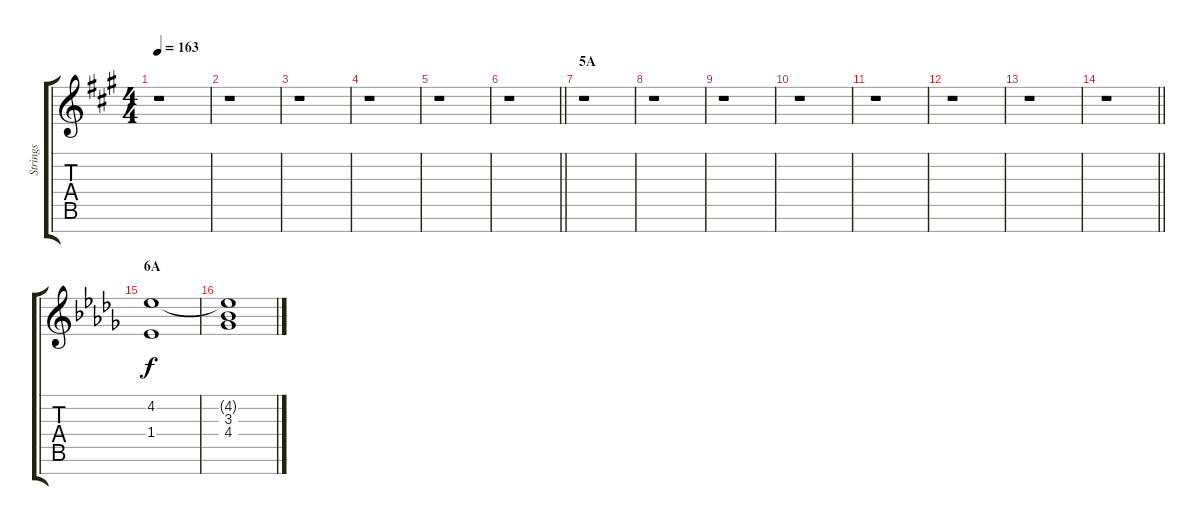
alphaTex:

\track ("Strings" "Strings") {instrument stringensemble1}
\staff {score tabs}
\tuning (E5 B4 G4 D4 A3 E3 B2) {hide}
\ts (4 4)
\tempo 163
\clef g2
\ks a
r.1{dy f} |
r.1 |
r.1 |
r.1 |
r.1 |
\barLineRight lightlight
r.1 |
\section ("" "5A")
r.1 |
r.1 |
r.1 |
r.1 |
r.1 |
r.1 |
r.1 |
\barLineRight lightlight
r.1 |
\section ("" "6A")
\ks db
(4.2 1.4).1 |
(4.2{t} 3.3 4.4).1
